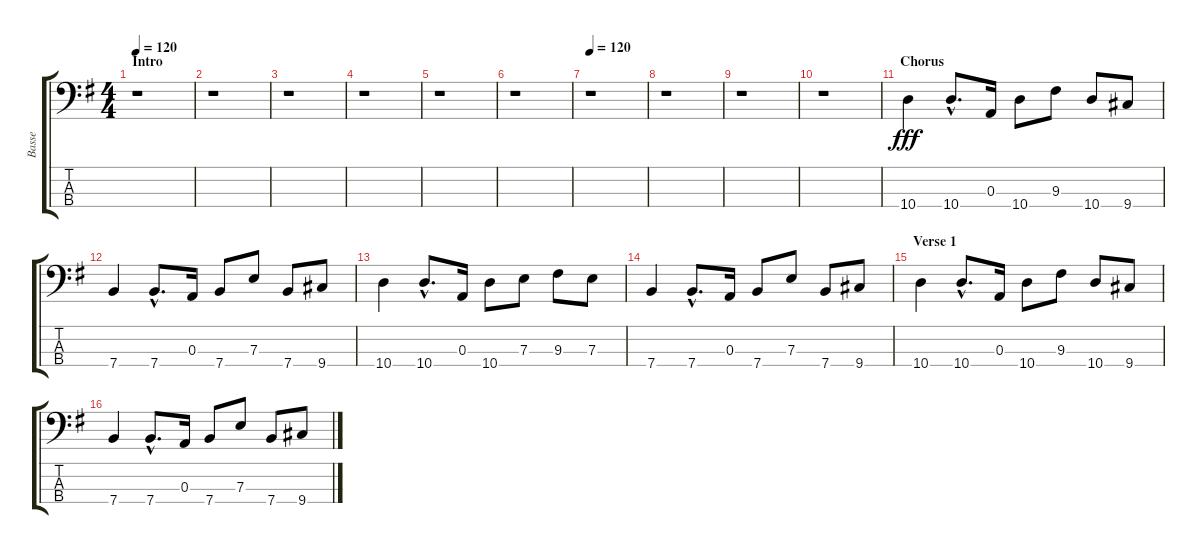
\track ("Basse" "Basse") {instrument electricbassfinger}
\staff {score tabs}
\tuning (G2 D2 A1 E1) {hide}
\ts (4 4)
\section ("" "Intro")
\tempo 120
\tempo 104
\tempo 120
\clef f4
\ks g
r.1{dy fff instrument electricbassfinger} |
r.1 |
r.1 |
r.1 |
r.1 |
r.1 |
\tempo 120
r.1 |
r.1 |
r.1 |
r.1 |
\section ("" "Chorus")
10.4.4 10.4{hac}.8{d} 0.3.16 10.4.8 9.3.8 10.4.8 9.4.8 |
7.4.4 7.4{hac}.8{d} 0.3.16 7.4.8 7.3.8 7.4.8 9.4.8 |
10.4.4 10.4{hac}.8{d} 0.3.16 10.4.8 7.3.8 9.3.8 7.3.8 |
7.4.4 7.4{hac}.8{d} 0.3.16 7.4.8 7.3.8 7.4.8 9.4.8 |
\section ("" "Verse 1")
10.4.4 10.4{hac}.8{d} 0.3.16 10.4.8 9.3.8 10.4.8 9.4.8 |
7.4.4 7.4{hac}.8{d} 0.3.16 7.4.8 7.3.8 7.4.8 9.4.8
